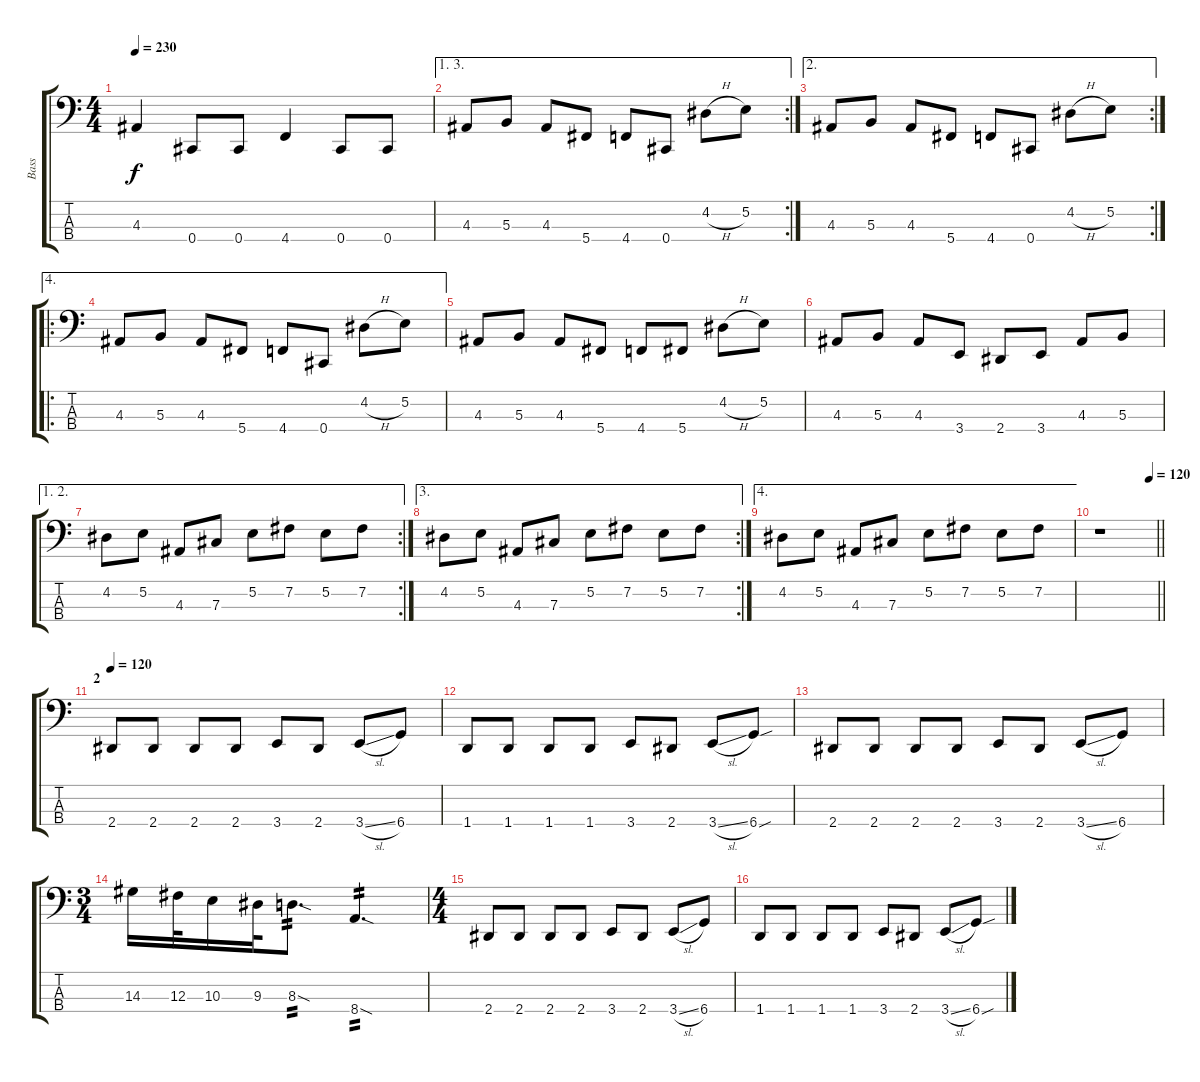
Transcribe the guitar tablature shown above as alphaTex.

\track ("Bass" "Bass") {instrument electricbassfinger}
\staff {score tabs}
\tuning (E2 B1 Gb1 Db1) {hide}
\ts (4 4)
\tempo 230
\clef f4
\ks c
4.3.4{dy f} 0.4.8 0.4.8 4.4.4 0.4.8 0.4.8 |
\ae (1 3)
\rc 2
4.3.8 5.3.8 4.3.8 5.4.8 4.4.8 0.4.8 4.2{h}.8 5.2.8 |
\ae 2
\rc 2
4.3.8 5.3.8 4.3.8 5.4.8 4.4.8 0.4.8 4.2{h}.8 5.2.8 |
\ae 4
\ro
4.3.8 5.3.8 4.3.8 5.4.8 4.4.8 0.4.8 4.2{h}.8 5.2.8 |
4.3.8 5.3.8 4.3.8 5.4.8 4.4.8 5.4.8 4.2{h}.8 5.2.8 |
4.3.8 5.3.8 4.3.8 3.4.8 2.4.8 3.4.8 4.3.8 5.3.8 |
\ae (1 2)
\rc 2
4.2.8 5.2.8 4.3.8 7.3.8 5.2.8 7.2.8 5.2.8 7.2.8 |
\ae 3
\rc 2
4.2.8 5.2.8 4.3.8 7.3.8 5.2.8 7.2.8 5.2.8 7.2.8 |
\ae 4
4.2.8 5.2.8 4.3.8 7.3.8 5.2.8 7.2.8 5.2.8 7.2.8 |
\tempo (120 0.875)
\barLineRight lightlight
r.1 |
\section ("" "2")
\tempo 110
\tempo 120
2.4.8 2.4.8 2.4.8 2.4.8 3.4.8 2.4.8 3.4{sl}.8 6.4.8 |
1.4.8 1.4.8 1.4.8 1.4.8 3.4.8 2.4.8 3.4{sl}.8 6.4{sou}.8 |
2.4.8 2.4.8 2.4.8 2.4.8 3.4.8 2.4.8 3.4{sl}.8 6.4.8 |
\ts (3 4)
14.3.16 12.3.32 10.3.16 9.3.32 8.3{sod}.8{d tp 2} 8.4{sod}.4{d tp 2} |
\ts (4 4)
2.4.8 2.4.8 2.4.8 2.4.8 3.4.8 2.4.8 3.4{sl}.8 6.4.8 |
1.4.8 1.4.8 1.4.8 1.4.8 3.4.8 2.4.8 3.4{sl}.8 6.4{sou}.8
